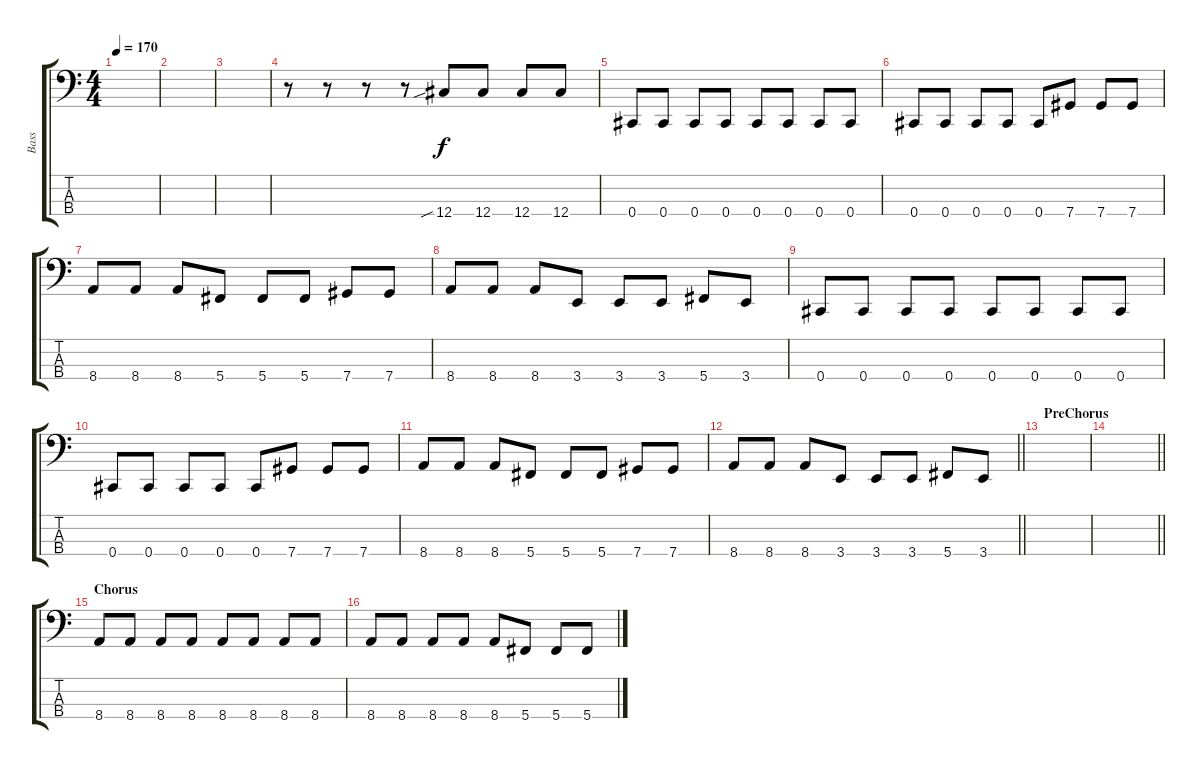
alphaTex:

\track ("Bass" "Bass") {instrument electricbasspick}
\staff {score tabs}
\tuning (Gb2 Db2 Ab1 Db1) {hide}
\ts (4 4)
\tempo 170
\clef f4
\ks c
|
|
|
r.8 r.8 r.8 r.8 12.4{sib}.8 12.4.8 12.4.8 12.4.8 |
0.4.8 0.4.8 0.4.8 0.4.8 0.4.8 0.4.8 0.4.8 0.4.8 |
0.4.8 0.4.8 0.4.8 0.4.8 0.4.8 7.4.8 7.4.8 7.4.8 |
8.4.8 8.4.8 8.4.8 5.4.8 5.4.8 5.4.8 7.4.8 7.4.8 |
8.4.8 8.4.8 8.4.8 3.4.8 3.4.8 3.4.8 5.4.8 3.4.8 |
0.4.8 0.4.8 0.4.8 0.4.8 0.4.8 0.4.8 0.4.8 0.4.8 |
0.4.8 0.4.8 0.4.8 0.4.8 0.4.8 7.4.8 7.4.8 7.4.8 |
8.4.8 8.4.8 8.4.8 5.4.8 5.4.8 5.4.8 7.4.8 7.4.8 |
\barLineRight lightlight
8.4.8 8.4.8 8.4.8 3.4.8 3.4.8 3.4.8 5.4.8 3.4.8 |
\section ("" "PreChorus")
|
\barLineRight lightlight
|
\section ("" "Chorus")
8.4.8 8.4.8 8.4.8 8.4.8 8.4.8 8.4.8 8.4.8 8.4.8 |
8.4.8 8.4.8 8.4.8 8.4.8 8.4.8 5.4.8 5.4.8 5.4.8
